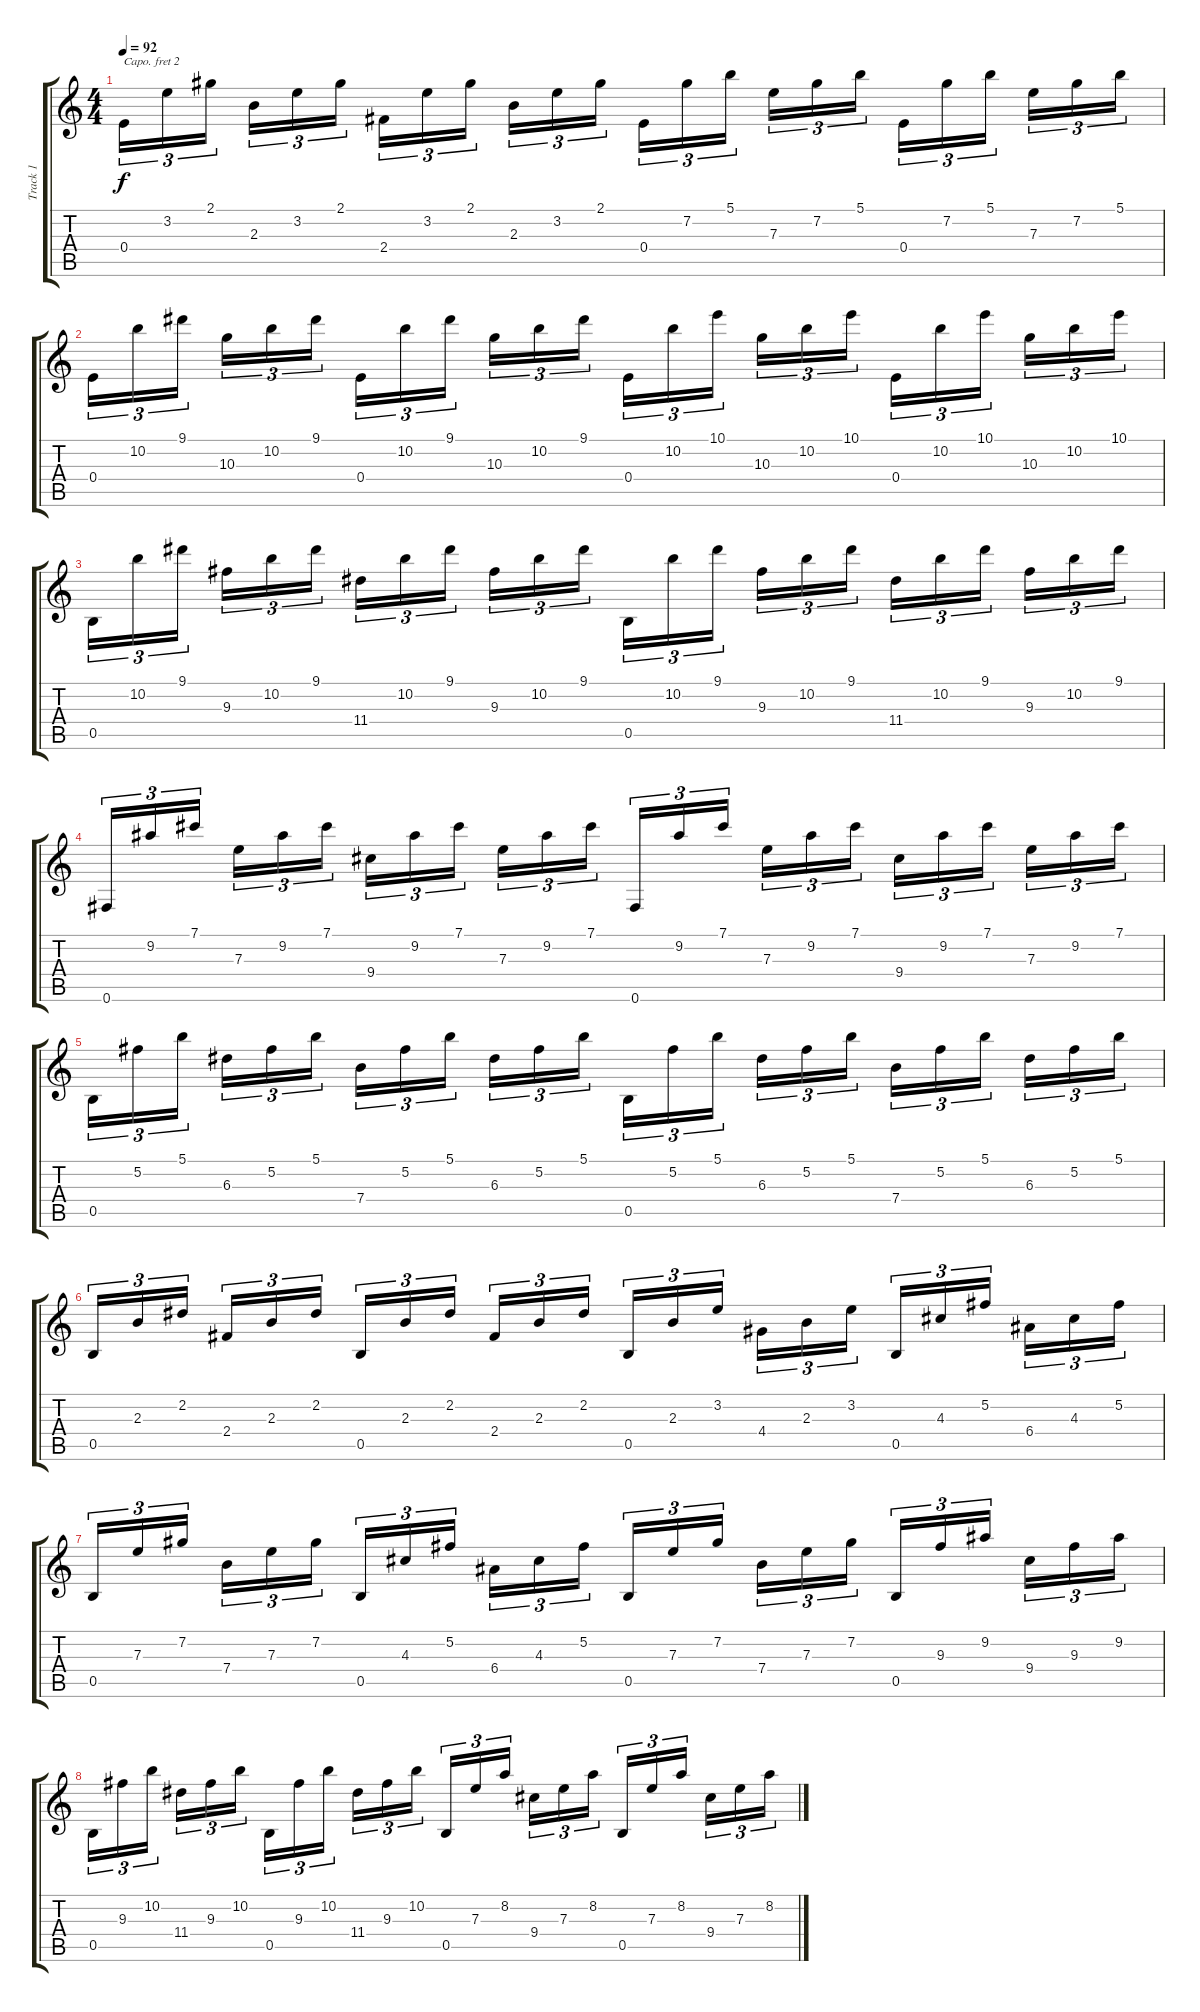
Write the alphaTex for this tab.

\track ("Track 1" "Track 1") {instrument acousticguitarsteel}
\staff {score tabs}
\capo 2
\tuning (E4 B3 G3 D3 A2 E2) {hide}
\ts (4 4)
\tempo 92
\clef g2
\ks c
0.4.16{tu (3 2) dy f} 3.2.16{tu (3 2)} 2.1.16{tu (3 2) beam splitsecondary} 2.3.16{tu (3 2)} 3.2.16{tu (3 2)} 2.1.16{tu (3 2)} 2.4.16{tu (3 2)} 3.2.16{tu (3 2)} 2.1.16{tu (3 2) beam splitsecondary} 2.3.16{tu (3 2)} 3.2.16{tu (3 2)} 2.1.16{tu (3 2)} 0.4.16{tu (3 2)} 7.2.16{tu (3 2)} 5.1.16{tu (3 2) beam splitsecondary} 7.3.16{tu (3 2)} 7.2.16{tu (3 2)} 5.1.16{tu (3 2)} 0.4.16{tu (3 2)} 7.2.16{tu (3 2)} 5.1.16{tu (3 2) beam splitsecondary} 7.3.16{tu (3 2)} 7.2.16{tu (3 2)} 5.1.16{tu (3 2)} |
0.4.16{tu (3 2)} 10.2.16{tu (3 2)} 9.1.16{tu (3 2) beam splitsecondary} 10.3.16{tu (3 2)} 10.2.16{tu (3 2)} 9.1.16{tu (3 2)} 0.4.16{tu (3 2)} 10.2.16{tu (3 2)} 9.1.16{tu (3 2) beam splitsecondary} 10.3.16{tu (3 2)} 10.2.16{tu (3 2)} 9.1.16{tu (3 2)} 0.4.16{tu (3 2)} 10.2.16{tu (3 2)} 10.1.16{tu (3 2) beam splitsecondary} 10.3.16{tu (3 2)} 10.2.16{tu (3 2)} 10.1.16{tu (3 2)} 0.4.16{tu (3 2)} 10.2.16{tu (3 2)} 10.1.16{tu (3 2) beam splitsecondary} 10.3.16{tu (3 2)} 10.2.16{tu (3 2)} 10.1.16{tu (3 2)} |
0.5.16{tu (3 2)} 10.2.16{tu (3 2)} 9.1.16{tu (3 2) beam splitsecondary} 9.3.16{tu (3 2)} 10.2.16{tu (3 2)} 9.1.16{tu (3 2)} 11.4.16{tu (3 2)} 10.2.16{tu (3 2)} 9.1.16{tu (3 2) beam splitsecondary} 9.3.16{tu (3 2)} 10.2.16{tu (3 2)} 9.1.16{tu (3 2)} 0.5.16{tu (3 2)} 10.2.16{tu (3 2)} 9.1.16{tu (3 2) beam splitsecondary} 9.3.16{tu (3 2)} 10.2.16{tu (3 2)} 9.1.16{tu (3 2)} 11.4.16{tu (3 2)} 10.2.16{tu (3 2)} 9.1.16{tu (3 2) beam splitsecondary} 9.3.16{tu (3 2)} 10.2.16{tu (3 2)} 9.1.16{tu (3 2)} |
0.6.16{tu (3 2)} 9.2.16{tu (3 2)} 7.1.16{tu (3 2) beam splitsecondary} 7.3.16{tu (3 2)} 9.2.16{tu (3 2)} 7.1.16{tu (3 2)} 9.4.16{tu (3 2)} 9.2.16{tu (3 2)} 7.1.16{tu (3 2) beam splitsecondary} 7.3.16{tu (3 2)} 9.2.16{tu (3 2)} 7.1.16{tu (3 2)} 0.6.16{tu (3 2)} 9.2.16{tu (3 2)} 7.1.16{tu (3 2) beam splitsecondary} 7.3.16{tu (3 2)} 9.2.16{tu (3 2)} 7.1.16{tu (3 2)} 9.4.16{tu (3 2)} 9.2.16{tu (3 2)} 7.1.16{tu (3 2) beam splitsecondary} 7.3.16{tu (3 2)} 9.2.16{tu (3 2)} 7.1.16{tu (3 2)} |
0.5.16{tu (3 2)} 5.2.16{tu (3 2)} 5.1.16{tu (3 2) beam splitsecondary} 6.3.16{tu (3 2)} 5.2.16{tu (3 2)} 5.1.16{tu (3 2)} 7.4.16{tu (3 2)} 5.2.16{tu (3 2)} 5.1.16{tu (3 2) beam splitsecondary} 6.3.16{tu (3 2)} 5.2.16{tu (3 2)} 5.1.16{tu (3 2)} 0.5.16{tu (3 2)} 5.2.16{tu (3 2)} 5.1.16{tu (3 2) beam splitsecondary} 6.3.16{tu (3 2)} 5.2.16{tu (3 2)} 5.1.16{tu (3 2)} 7.4.16{tu (3 2)} 5.2.16{tu (3 2)} 5.1.16{tu (3 2) beam splitsecondary} 6.3.16{tu (3 2)} 5.2.16{tu (3 2)} 5.1.16{tu (3 2)} |
0.5.16{tu (3 2)} 2.3.16{tu (3 2)} 2.2.16{tu (3 2) beam splitsecondary} 2.4.16{tu (3 2)} 2.3.16{tu (3 2)} 2.2.16{tu (3 2)} 0.5.16{tu (3 2)} 2.3.16{tu (3 2)} 2.2.16{tu (3 2) beam splitsecondary} 2.4.16{tu (3 2)} 2.3.16{tu (3 2)} 2.2.16{tu (3 2)} 0.5.16{tu (3 2)} 2.3.16{tu (3 2)} 3.2.16{tu (3 2) beam splitsecondary} 4.4.16{tu (3 2)} 2.3.16{tu (3 2)} 3.2.16{tu (3 2)} 0.5.16{tu (3 2)} 4.3.16{tu (3 2)} 5.2.16{tu (3 2) beam splitsecondary} 6.4.16{tu (3 2)} 4.3.16{tu (3 2)} 5.2.16{tu (3 2)} |
0.5.16{tu (3 2)} 7.3.16{tu (3 2)} 7.2.16{tu (3 2) beam splitsecondary} 7.4.16{tu (3 2)} 7.3.16{tu (3 2)} 7.2.16{tu (3 2)} 0.5.16{tu (3 2)} 4.3.16{tu (3 2)} 5.2.16{tu (3 2) beam splitsecondary} 6.4.16{tu (3 2)} 4.3.16{tu (3 2)} 5.2.16{tu (3 2)} 0.5.16{tu (3 2)} 7.3.16{tu (3 2)} 7.2.16{tu (3 2) beam splitsecondary} 7.4.16{tu (3 2)} 7.3.16{tu (3 2)} 7.2.16{tu (3 2)} 0.5.16{tu (3 2)} 9.3.16{tu (3 2)} 9.2.16{tu (3 2) beam splitsecondary} 9.4.16{tu (3 2)} 9.3.16{tu (3 2)} 9.2.16{tu (3 2)} |
0.5.16{tu (3 2)} 9.3.16{tu (3 2)} 10.2.16{tu (3 2) beam splitsecondary} 11.4.16{tu (3 2)} 9.3.16{tu (3 2)} 10.2.16{tu (3 2)} 0.5.16{tu (3 2)} 9.3.16{tu (3 2)} 10.2.16{tu (3 2) beam splitsecondary} 11.4.16{tu (3 2)} 9.3.16{tu (3 2)} 10.2.16{tu (3 2)} 0.5.16{tu (3 2)} 7.3.16{tu (3 2)} 8.2.16{tu (3 2) beam splitsecondary} 9.4.16{tu (3 2)} 7.3.16{tu (3 2)} 8.2.16{tu (3 2)} 0.5.16{tu (3 2)} 7.3.16{tu (3 2)} 8.2.16{tu (3 2) beam splitsecondary} 9.4.16{tu (3 2)} 7.3.16{tu (3 2)} 8.2.16{tu (3 2)}
